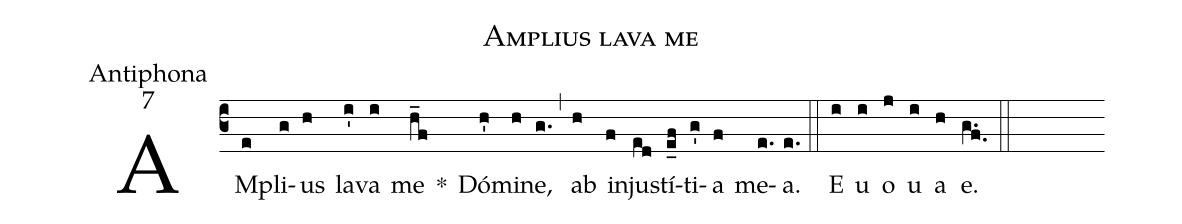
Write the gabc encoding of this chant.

name:Amplius lava me;
office-part:Antiphona;
mode:7;
%%
(c3) AM(e)pli(g)us(h) la(i')va(i) me(h_f) *() Dó(h')mi(h)ne,(g.) (,) ab(h) in(f)ju(ed)stí(e_f)ti(g')a(f) me(e.)a.(e.) (::) E(i) u(i) o(j) u(i) a(h) e.(g.f.) (::)
